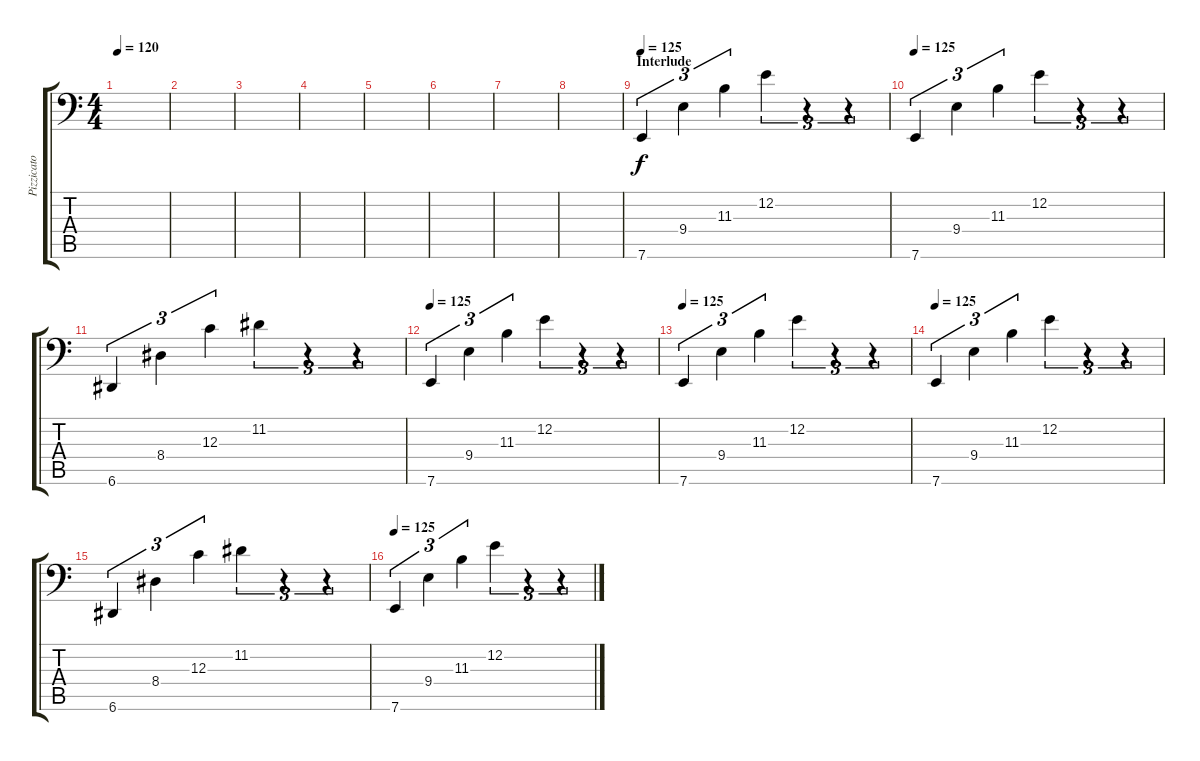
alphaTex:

\track ("Pizzicato Strings" "Pizzicato ") {instrument pizzicatostrings}
\staff {score tabs}
\tuning (A3 E3 C3 G2 D2 A1) {hide}
\ts (4 4)
\tempo 120
\clef f4
\ks c
|
|
|
|
|
|
|
|
\section ("" "Interlude")
\tempo 125
7.6.4{tu (3 2)} 9.4.4{tu (3 2)} 11.3.4{tu (3 2)} 12.2.4{tu (3 2)} r.4{tu (3 2)} r.4{tu (3 2)} |
\tempo 125
7.6.4{tu (3 2)} 9.4.4{tu (3 2)} 11.3.4{tu (3 2)} 12.2.4{tu (3 2)} r.4{tu (3 2)} r.4{tu (3 2)} |
6.6.4{tu (3 2)} 8.4.4{tu (3 2)} 12.3.4{tu (3 2)} 11.2.4{tu (3 2)} r.4{tu (3 2)} r.4{tu (3 2)} |
\tempo 125
7.6.4{tu (3 2)} 9.4.4{tu (3 2)} 11.3.4{tu (3 2)} 12.2.4{tu (3 2)} r.4{tu (3 2)} r.4{tu (3 2)} |
\tempo 125
7.6.4{tu (3 2)} 9.4.4{tu (3 2)} 11.3.4{tu (3 2)} 12.2.4{tu (3 2)} r.4{tu (3 2)} r.4{tu (3 2)} |
\tempo 125
7.6.4{tu (3 2)} 9.4.4{tu (3 2)} 11.3.4{tu (3 2)} 12.2.4{tu (3 2)} r.4{tu (3 2)} r.4{tu (3 2)} |
6.6.4{tu (3 2)} 8.4.4{tu (3 2)} 12.3.4{tu (3 2)} 11.2.4{tu (3 2)} r.4{tu (3 2)} r.4{tu (3 2)} |
\tempo 125
7.6.4{tu (3 2)} 9.4.4{tu (3 2)} 11.3.4{tu (3 2)} 12.2.4{tu (3 2)} r.4{tu (3 2)} r.4{tu (3 2)}
